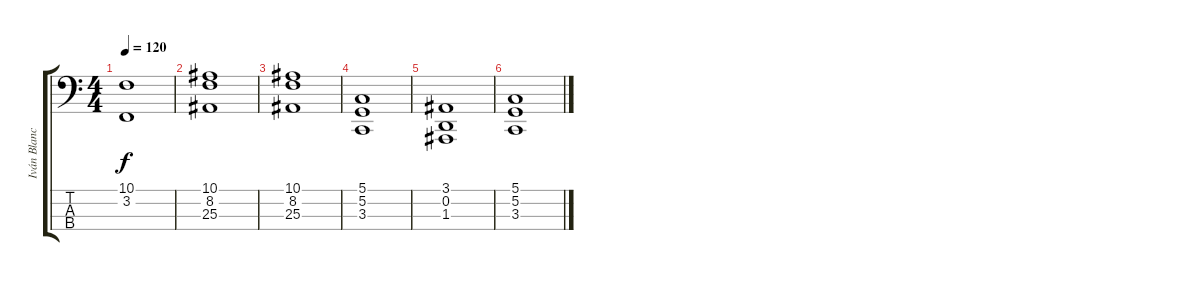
\track ("Iván Blanco (Piano \"mano izquierda\")" "Iván Blanc") {instrument acousticgrandpiano}
\staff {score tabs}
\tuning (G2 D2 A1 E1) {hide}
\ts (4 4)
\tempo 120
\clef f4
\ks c
(10.1{t} 3.2{t}).1{dy f} |
(10.1 8.2 25.3).1 |
(10.1 8.2 25.3).1 |
(5.1 5.2 3.3).1 |
(3.1 0.2 1.3).1 |
(5.1 5.2 3.3).1
